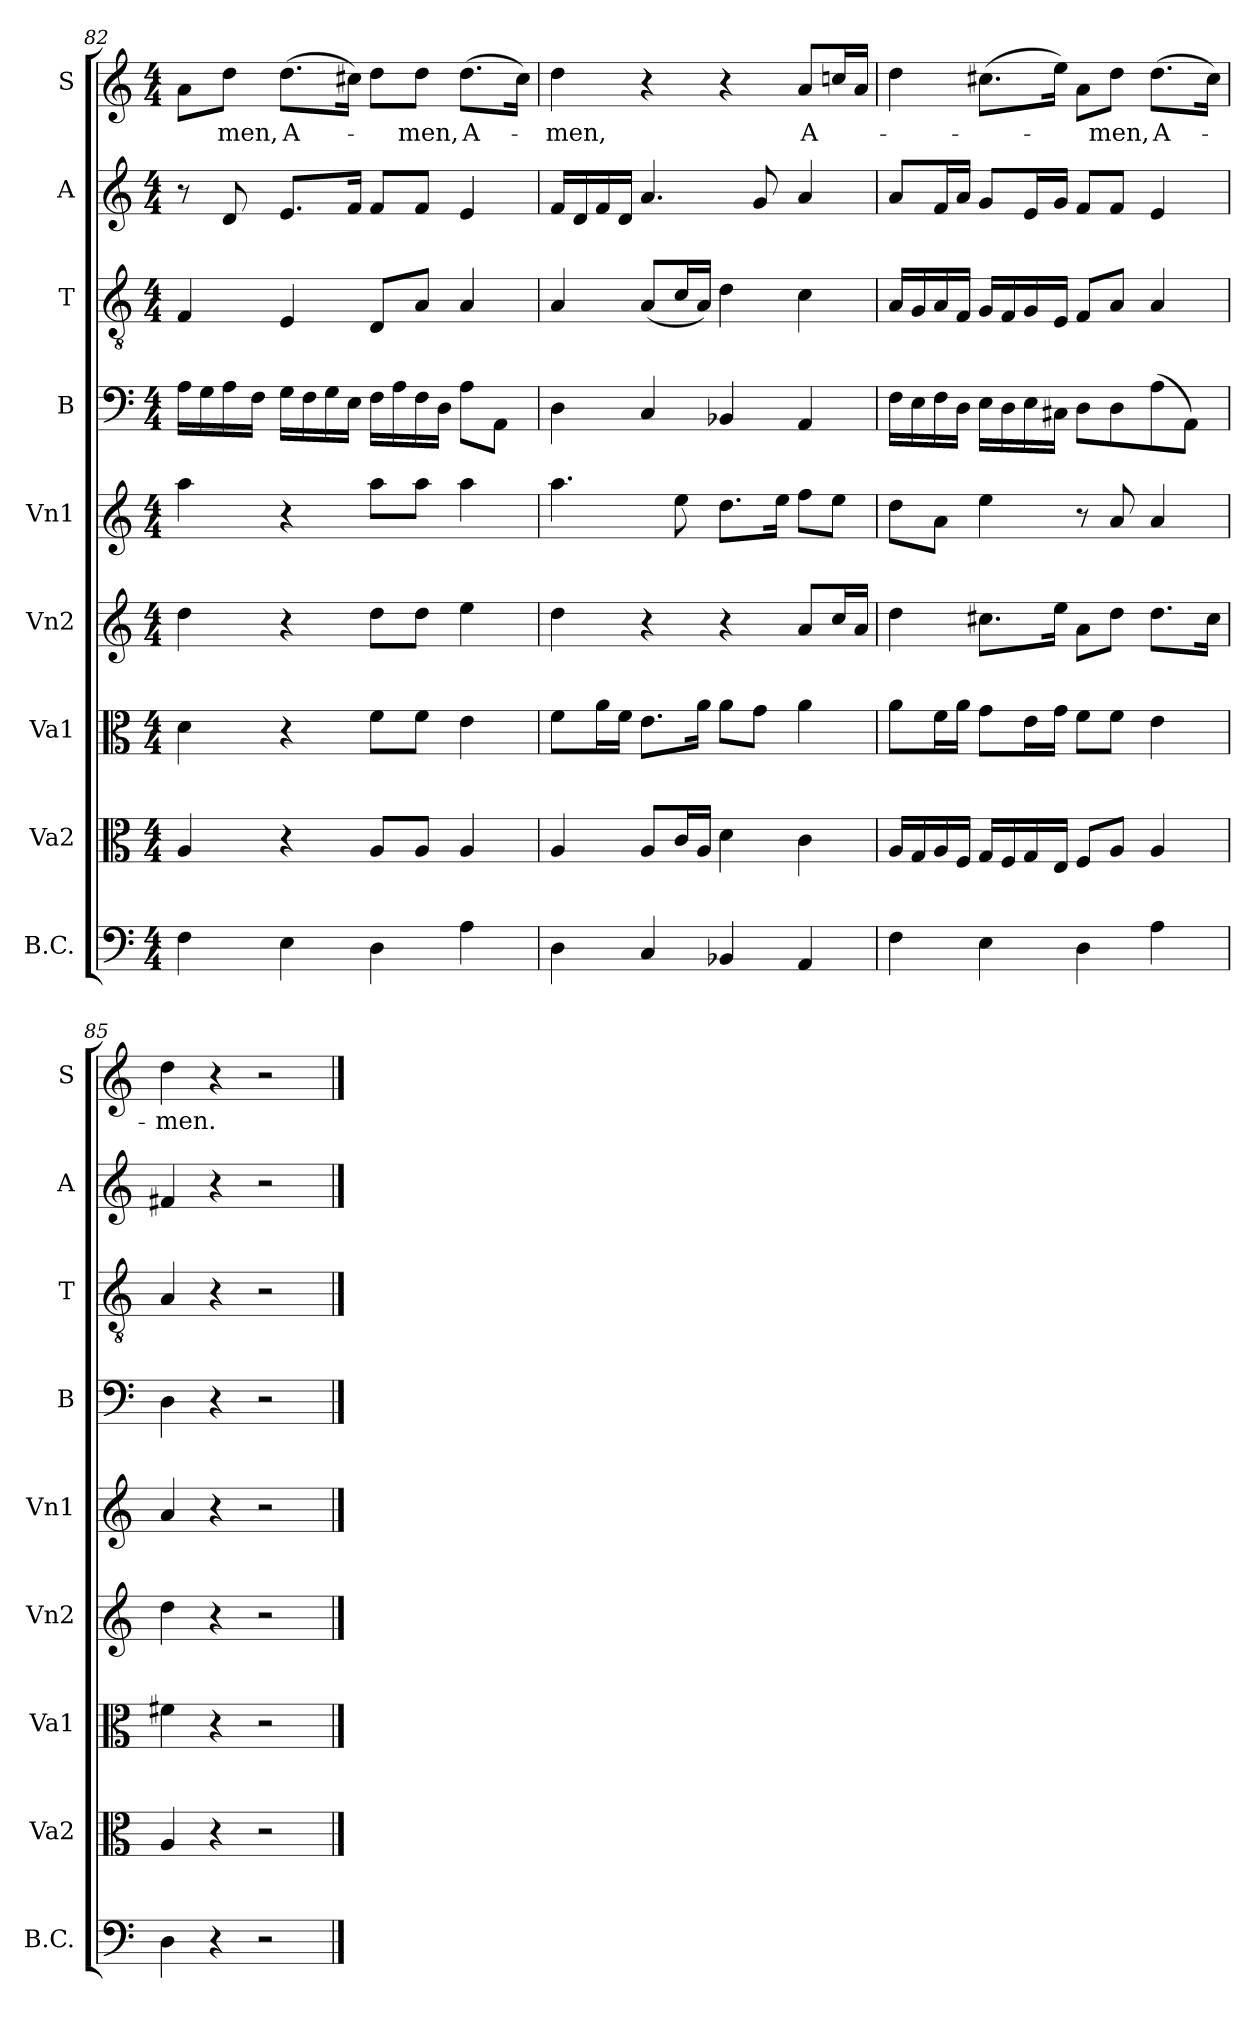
**kern	**kern	**kern	**kern	**kern	**kern	**kern	**kern	**kern	**text
*part9	*part8	*part7	*part6	*part5	*part4	*part3	*part2	*part1	*part1
*staff9	*staff8	*staff7	*staff6	*staff5	*staff4	*staff3	*staff2	*staff1	*staff1
*I"B.C.	*I"Va2	*I"Va1	*I"Vn2	*I"Vn1	*I"B	*I"T	*I"A	*I"S	*
*I'B.C.	*I'Va2	*I'Va1	*I'Vn2	*I'Vn1	*I'B	*I'T	*I'A	*I'S	*
*clefF4	*clefC3	*clefC3	*clefG2	*clefG2	*clefF4	*clefGv2	*clefG2	*clefG2	*
*	*	*	*	*	*	*ITrd7c12	*	*	*
*k[]	*k[]	*k[]	*k[]	*k[]	*k[]	*k[]	*k[]	*k[]	*
*C:	*C:	*C:	*C:	*C:	*C:	*C:	*C:	*C:	*
*M4/4	*M4/4	*M4/4	*M4/4	*M4/4	*M4/4	*M4/4	*M4/4	*M4/4	*
=82	=82	=82	=82	=82	=82	=82	=82	=82	=82
4Fi\	4Ai/	4di\	4ddi\	4aai\	16Ai\LL	4FFi/	8r	8ai\L	.
.	.	.	.	.	16Gi\	.	.	.	.
!	!	!	!	!	!	!	!	!	!LO:LY:b:color=#000000
.	.	.	.	.	16Ai\	.	8di/	8ddi\J	-men,
.	.	.	.	.	16Fi\JJ	.	.	.	.
!	!	!	!	!	!	!	!	!	!LO:LY:b:color=#000000
4Ei\	4r	4r	4r	4r	16Gi\LL	4EEi/	8.ei/L	(8.ddi\L	A-
.	.	.	.	.	16Fi\	.	.	.	.
.	.	.	.	.	16Gi\	.	.	.	.
.	.	.	.	.	16Ei\JJ	.	16fi/Jk	16cc#Xi\Jk)	.
4Di\	8Ai/L	8fi\L	8ddi\L	8aai\L	16Fi\LL	8DDi/L	8fi/L	8ddi\L	.
.	.	.	.	.	16Ai\	.	.	.	.
!	!	!	!	!	!	!	!	!	!LO:LY:b:color=#000000
.	8Ai/J	8fi\J	8ddi\J	8aai\J	16Fi\	8AAi/J	8fi/J	8ddi\J	-men,
.	.	.	.	.	16Di\JJ	.	.	.	.
!	!	!	!	!	!	!	!	!	!LO:LY:b:color=#000000
4Ai\	4Ai/	4ei\	4eei\	4aai\	8Ai\L	4AAi/	4ei/	(8.ddi\L	A-
.	.	.	.	.	8AAi\J	.	.	.	.
.	.	.	.	.	.	.	.	16cc#i\Jk)	.
!!LO:PB:g=z
=83	=83	=83	=83	=83	=83	=83	=83	=83	=83
!	!	!	!	!	!	!	!	!	!LO:LY:b:color=#000000
4Di\	4Ai/	8fi\L	4ddi\	4.aai\	4Di\	4AAi/	16fi/LL	4ddi\	-men,
.	.	.	.	.	.	.	16di/	.	.
.	.	16ai\L	.	.	.	.	16fi/	.	.
.	.	16fi\JJ	.	.	.	.	16di/JJ	.	.
4Ci/	8Ai/L	8.ei\L	4r	.	4Ci/	(8AAi/L	4.ai/	4r	.
.	16ci/L	.	.	8eei\	.	16Ci/L	.	.	.
.	16Ai/JJ	16ai\Jk	.	.	.	16AAi/JJ)	.	.	.
4BB-Xi/	4di\	8ai\L	4r	8.ddi\L	4BB-Xi/	4Di\	.	4r	.
.	.	8gi\J	.	.	.	.	8gi/	.	.
.	.	.	.	16eei\Jk	.	.	.	.	.
!	!	!	!	!	!	!	!	!	!LO:LY:b:color=#000000
4AAi/	4ci\	4ai\	8ai/L	8ffi\L	4AAi/	4Ci\	4ai/	8ai/L	A-
.	.	.	16cci/L	8eei\J	.	.	.	16ccni/L	.
.	.	.	16ai/JJ	.	.	.	.	16ai/JJ	.
=84	=84	=84	=84	=84	=84	=84	=84	=84	=84
4Fi\	16Ai/LL	8ai\L	4ddi\	8ddi\L	16Fi\LL	16AAi/LL	8ai/L	4ddi\	.
.	16Gi/	.	.	.	16Ei\	16GGi/	.	.	.
.	16Ai/	16fi\L	.	8ai\J	16Fi\	16AAi/	16fi/L	.	.
.	16Fi/JJ	16ai\JJ	.	.	16Di\JJ	16FFi/JJ	16ai/JJ	.	.
4Ei\	16Gi/LL	8gi\L	8.cc#Xi\L	4eei\	16Ei\LL	16GGi/LL	8gi/L	(8.cc#Xi\L	.
.	16Fi/	.	.	.	16Di\	16FFi/	.	.	.
.	16Gi/	16ei\L	.	.	16Ei\	16GGi/	16ei/L	.	.
.	16Ei/JJ	16gi\JJ	16eei\Jk	.	16C#Xi\JJ	16EEi/JJ	16gi/JJ	16eei\Jk)	.
4Di\	8Fi/L	8fi\L	8ai\L	8r	8Di\L	8FFi/L	8fi/L	8ai\L	.
!	!	!	!	!	!	!	!	!	!LO:LY:b:color=#000000
.	8Ai/J	8fi\J	8ddi\J	8ai/	8Di\	8AAi/J	8fi/J	8ddi\J	-men,
!	!	!	!	!	!	!	!	!	!LO:LY:b:color=#000000
4Ai\	4Ai/	4ei\	8.ddi\L	4ai/	(8Ai\	4AAi/	4ei/	(8.ddi\L	A-
.	.	.	.	.	8AAi\J)	.	.	.	.
.	.	.	16cc#i\Jk	.	.	.	.	16cc#i\Jk)	.
=85	=85	=85	=85	=85	=85	=85	=85	=85	=85
!	!	!	!	!	!	!	!	!	!LO:LY:b:color=#000000
4Di\	4Ai/	4f#Xi\	4ddi\	4ai/	4Di\	4AAi/	4f#Xi/	4ddi\	-men.
4r	4r	4r	4r	4r	4r	4r	4r	4r	.
2r	2r	2r	2r	2r	2r	2r	2r	2r	.
==	==	==	==	==	==	==	==	==	==
*-	*-	*-	*-	*-	*-	*-	*-	*-	*-
